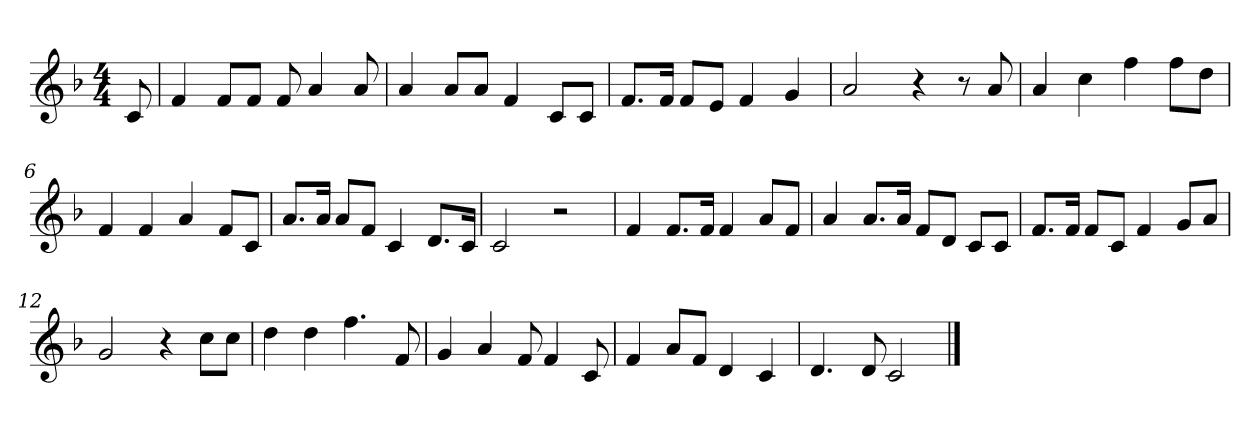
**kern
*part1
*staff1
*clefG2
*k[b-]
*F:
*M4/4
*MM112
=
8c
=1
4f
8f/L
8f/J
8f
4a
8a
=2
4a
8a/L
8a/J
4f
8c/L
8c/J
=3
8.f/L
16f/Jk
8f/L
8e/J
4f
4g
=4
2a
4r
8r
8a
=5
4a
4cc
4ff
8ff\L
8dd\J
=6
4f
4f
4a
8f/L
8c/J
=7
8.a/L
16a/Jk
8a/L
8f/J
4c
8.d/L
16c/Jk
=8
2c
2r
=9
4f
8.f/L
16f/Jk
4f
8a/L
8f/J
=10
4a
8.a/L
16a/Jk
8f/L
8d/J
8c/L
8c/J
=11
8.f/L
16f/Jk
8f/L
8c/J
4f
8g/L
8a/J
=12
2g
4r
8cc\L
8cc\J
=13
4dd
4dd
4.ff
8f
=14
4g
4a
8f
4f
8c
=15
4f
8a/L
8f/J
4d
4c
=16
4.d
8d
2c
==
*-
